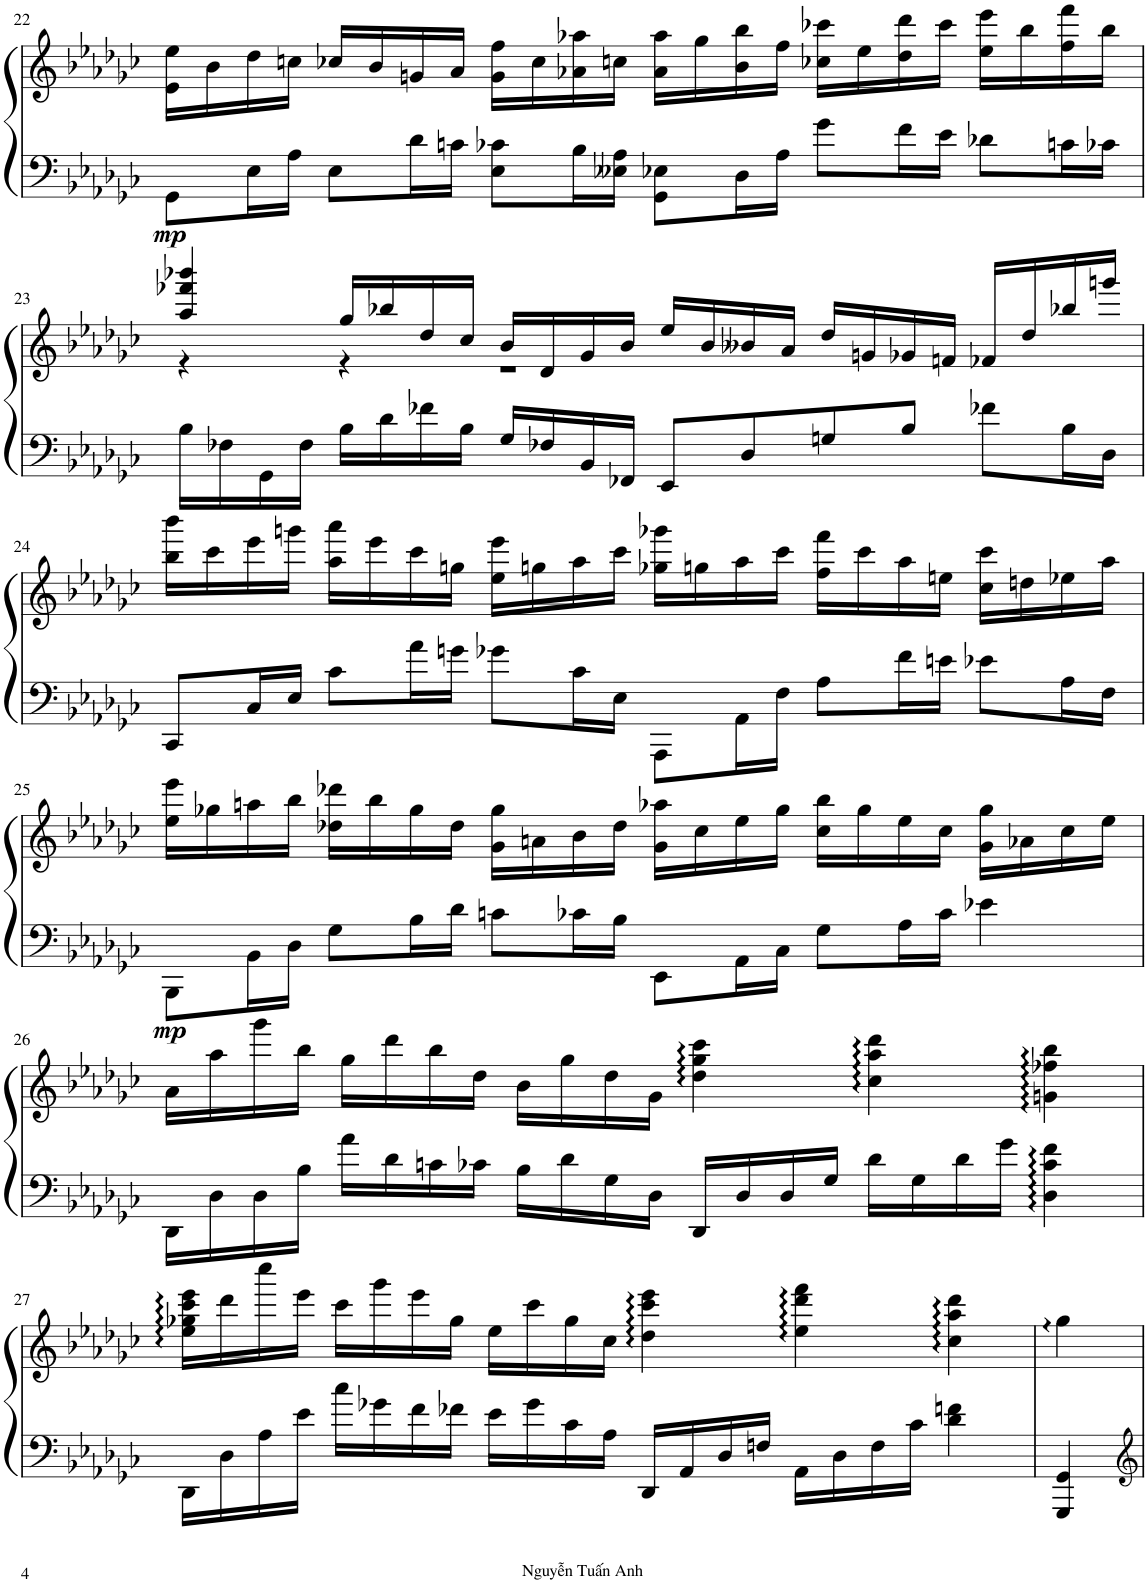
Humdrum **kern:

**kern	**kern	**dynam
*part1	*part1	*part1
*staff2	*staff1	*staff1/2
*I"Piano	*	*
*I'Pno.	*	*
!!LO:PB:g=z
*clefF4	*clefG2	*
*k[b-e-a-d-g-c-]	*k[b-e-a-d-g-c-]	*
*M6/4	*M6/4	*
=22	=22	=22
!	!	!LO:DY:b=2
8GG-\L	16e-\ 16ee-\LL	mp
.	16b-\	.
16E-\L	16dd-\	.
16A-\JJ	16ccn\JJ	.
8E-\L	16cc-X/LL	.
.	16b-/	.
16d-\L	16gn/	.
16cn\JJ	16a-/JJ	.
8E-\ 8c-X\L	16g\ 16ff\LL	.
.	16cc-\	.
16B-\L	16a-X\ 16aa-X\	.
16E--X\ 16A-\JJ	16ccn\JJ	.
8GG-\ 8E-X\L	16a-\ 16aa-\LL	.
.	16gg-\	.
16D-\L	16b-\ 16bb-\	.
16A-\JJ	16ff\JJ	.
8g-\L	16cc-X\ 16ccc-X\LL	.
.	16ee-\	.
16f\L	16dd-\ 16ddd-\	.
16e-\JJ	16ccc-\JJ	.
8d-X\L	16ee-\ 16eee-\LL	.
.	16bb-\	.
16cn\L	16ff\ 16fff\	.
16c-X\JJ	16bb-\JJ	.
!!LO:LB:g=z
=23	=23	=23
*	*^	*
16B-\LL	4aa-/ 4fff-X/ 4bbb-X/	4r	.
16F-X\	.	.	.
16GG-\	.	.	.
16F-\JJ	.	.	.
16B-\LL	16gg-/LL	4r	.
16d-\	16bb-X/	.	.
16f-X\	16dd-/	.	.
16B-\JJ	16cc-/JJ	.	.
16G-/LL	16b-/LL	1r	.
16F-X/	16d-/	.	.
16BB-/	16g-/	.	.
16FF-X/JJ	16b-/JJ	.	.
8EE-/L	16ee-/LL	.	.
.	16b-/	.	.
8D-/	16b--X/	.	.
.	16a-/JJ	.	.
8Gn/	16dd-/LL	.	.
.	16gn/	.	.
8B-/J	16g-X/	.	.
.	16fn/JJ	.	.
8f-X\L	16f-X/LL	.	.
.	16dd-/	.	.
16B-\L	16bb-X/	.	.
16D-\JJ	16gggn/JJ	.	.
*	*v	*v	*
!!LO:LB:g=z
=24	=24	=24
8CC-/L	16bb-\ 16bbb-\LL	.
.	16ccc-\	.
16C-/L	16eee-\	.
16E-/JJ	16gggn\JJ	.
8c-\L	16aa-\ 16aaa-\LL	.
.	16eee-\	.
16a-\L	16ccc-\	.
16gn\JJ	16ggn\JJ	.
8g-X\L	16ee-\ 16eee-\LL	.
.	16ggn\	.
16c-\L	16aa-\	.
16E-\JJ	16ccc-\JJ	.
8AAA-\L	16gg-X\ 16ggg-X\LL	.
.	16ggn\	.
16AA-\L	16aa-\	.
16F\JJ	16ccc-\JJ	.
8A-\L	16ff\ 16fff\LL	.
.	16ccc-\	.
16f\L	16aa-\	.
16en\JJ	16een\JJ	.
8e-X\L	16cc-\ 16ccc-\LL	.
.	16ddn\	.
16A-\L	16ee-X\	.
16F\JJ	16aa-\JJ	.
!!LO:LB:g=z
=25	=25	=25
!	!	!LO:DY:b=2
8BBB-\L	16ee-\ 16eee-\LL	mp
.	16gg-X\	.
16BB-\L	16aan\	.
16D-\JJ	16bb-\JJ	.
8G-\L	16dd-X\ 16ddd-X\LL	.
.	16bb-\	.
16B-\L	16gg-\	.
16d-\JJ	16dd-\JJ	.
8cn\L	16g-\ 16gg-\LL	.
.	16an\	.
16c-X\L	16b-\	.
16B-\JJ	16dd-\JJ	.
8EE-\L	16g-\ 16aa-X\LL	.
.	16cc-\	.
16AA-\L	16ee-\	.
16C-\JJ	16gg-\JJ	.
8G-\L	16cc-\ 16bb-\LL	.
.	16gg-\	.
16A-\L	16ee-\	.
16c-\JJ	16cc-\JJ	.
4e-X\	16g-\ 16gg-\LL	.
.	16a-X\	.
.	16cc-\	.
.	16ee-\JJ	.
!!LO:LB:g=z
=26	=26	=26
16DD-\LL	16a-\LL	.
16D-\	16aa-\	.
16D-\	16ggg-\	.
16B-\JJ	16bb-\JJ	.
16a-\LL	16gg-\LL	.
16d-\	16ddd-\	.
16cn\	16bb-\	.
16c-X\JJ	16dd-\JJ	.
16B-\LL	16b-\LL	.
16d-\	16gg-\	.
16G-\	16dd-\	.
16D-\JJ	16g-\JJ	.
16DD-/LL	4dd-\ 4gg-\ 4ccc-\	.
16D-/	.	.
16D-/	.	.
16G-/JJ	.	.
16d-\LL	4cc-\ 4aa-\ 4ddd-\	.
16G-\	.	.
16d-\	.	.
16g-\JJ	.	.
4D-\ 4c-\ 4f\	4gn\ 4ff-X\ 4bb-\	.
!!LO:LB:g=z
=27	=27	=27
16DD-\LL	16ee-\ 16gg-X\ 16ccc-\ 16eee-\LL	.
16D-\	16ddd-\	.
16A-\	16cccc-\	.
16e-\JJ	16eee-\JJ	.
16cc-\LL	16ccc-\LL	.
16g-X\	16ggg-\	.
16f\	16eee-\	.
16f-X\JJ	16gg-\JJ	.
16e-\LL	16ee-\LL	.
16g-\	16ccc-\	.
16c-\	16gg-\	.
16A-\JJ	16cc-\JJ	.
16DD-/LL	4dd-\ 4ccc-\ 4eee-\	.
16AA-/	.	.
16D-/	.	.
16Fn/JJ	.	.
16AA-\LL	4ee-\ 4ddd-\ 4fff\	.
16D-\	.	.
16F\	.	.
16c-\JJ	.	.
4d-\ 4fn\	4cc-\ 4aa-\ 4ddd-\	.
=28	=28	=28
4GGG-/ 4GG-/	4gg-\	.
=	=	=
*-	*-	*-
